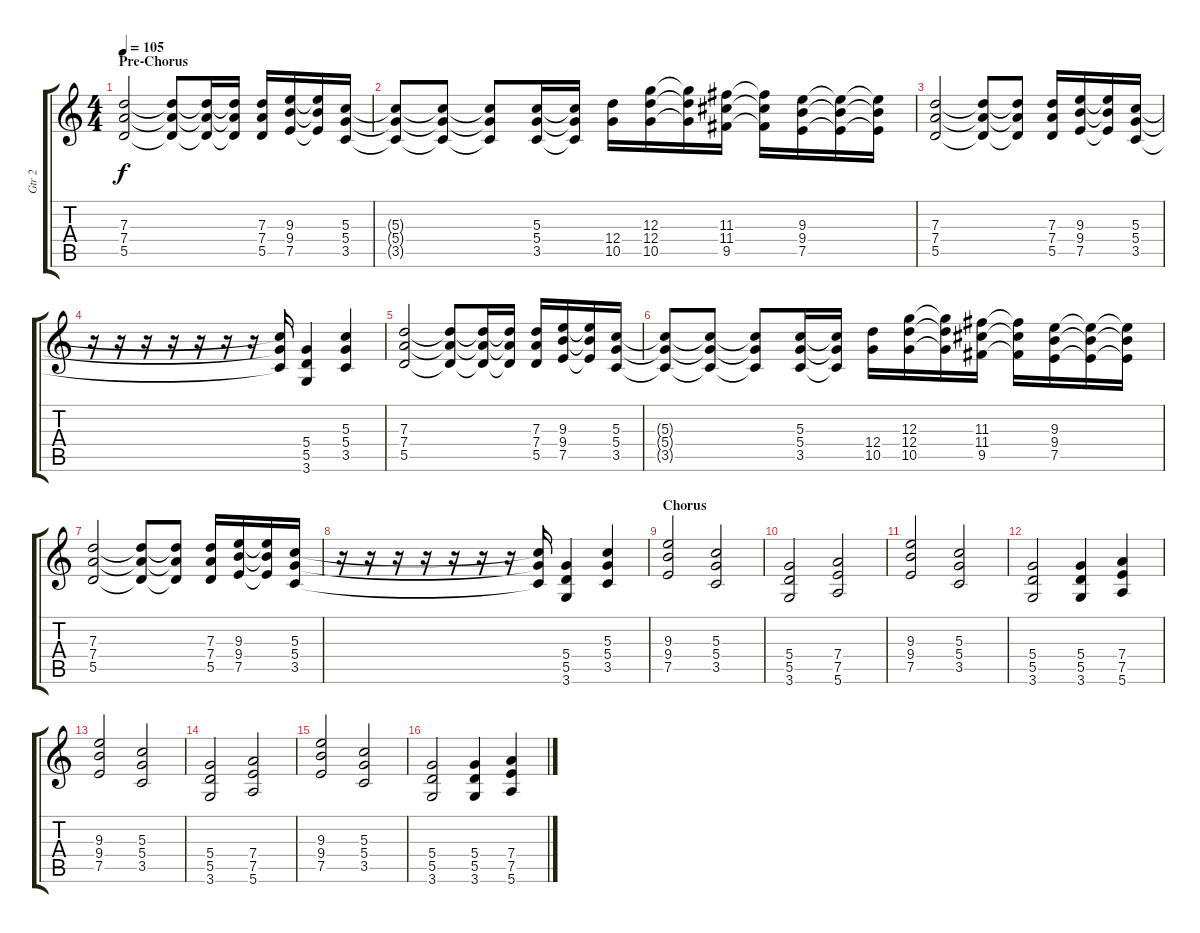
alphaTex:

\track ("Gtr 2" "Gtr 2") {instrument distortionguitar}
\staff {score tabs}
\tuning (E4 B3 G3 D3 A2 E2) {hide}
\ts (4 4)
\section ("" "Pre-Chorus")
\tempo 105
\clef g2
\ks c
(7.3 7.4 5.5).2{dy f} (7.3{t} 7.4{t} 5.5{t}).8 (7.3{t} 7.4{t} 5.5{t}).16 (7.3{t} 7.4{t} 5.5{t}).16 (7.3 7.4 5.5).16 (9.3 9.4 7.5).16 (9.3{t} 9.4{t} 7.5{t}).16 (5.3 5.4 3.5).16 |
(5.3{t} 5.4{t} 3.5{t}).8 (5.3{t} 5.4{t} 3.5{t}).8 (5.3{t} 5.4{t} 3.5{t}).8 (5.3 5.4 3.5).16 (5.3{t} 5.4{t} 3.5{t}).16 (12.4 10.5).16 (12.3 12.4 10.5).16 (12.3{t} 12.4{t} 10.5{t}).16 (11.3 11.4 9.5).16 (11.3{t} 11.4{t} 9.5{t}).16 (9.3 9.4 7.5).16 (9.3{t} 9.4{t} 7.5{t}).16 (9.3{t} 9.4{t} 7.5{t}).16 |
(7.3 7.4 5.5).2 (7.3{t} 7.4{t} 5.5{t}).8 (7.3{t} 7.4{t} 5.5{t}).8 (7.3 7.4 5.5).16 (9.3 9.4 7.5).16 (9.3{t} 9.4{t} 7.5{t}).16 (5.3 5.4 3.5).16 |
r.16 r.16 r.16 r.16 r.16 r.16 r.16 (5.3{t} 5.4{t} 3.5{t}).16 (5.4 5.5 3.6).4 (5.3 5.4 3.5).4 |
(7.3 7.4 5.5).2 (7.3{t} 7.4{t} 5.5{t}).8 (7.3{t} 7.4{t} 5.5{t}).16 (7.3{t} 7.4{t} 5.5{t}).16 (7.3 7.4 5.5).16 (9.3 9.4 7.5).16 (9.3{t} 9.4{t} 7.5{t}).16 (5.3 5.4 3.5).16 |
(5.3{t} 5.4{t} 3.5{t}).8 (5.3{t} 5.4{t} 3.5{t}).8 (5.3{t} 5.4{t} 3.5{t}).8 (5.3 5.4 3.5).16 (5.3{t} 5.4{t} 3.5{t}).16 (12.4 10.5).16 (12.3 12.4 10.5).16 (12.3{t} 12.4{t} 10.5{t}).16 (11.3 11.4 9.5).16 (11.3{t} 11.4{t} 9.5{t}).16 (9.3 9.4 7.5).16 (9.3{t} 9.4{t} 7.5{t}).16 (9.3{t} 9.4{t} 7.5{t}).16 |
(7.3 7.4 5.5).2 (7.3{t} 7.4{t} 5.5{t}).8 (7.3{t} 7.4{t} 5.5{t}).8 (7.3 7.4 5.5).16 (9.3 9.4 7.5).16 (9.3{t} 9.4{t} 7.5{t}).16 (5.3 5.4 3.5).16 |
r.16 r.16 r.16 r.16 r.16 r.16 r.16 (5.3{t} 5.4{t} 3.5{t}).16 (5.4 5.5 3.6).4 (5.3 5.4 3.5).4 |
\section ("" "Chorus")
(9.3 9.4 7.5).2 (5.3 5.4 3.5).2 |
(5.4 5.5 3.6).2 (7.4 7.5 5.6).2 |
(9.3 9.4 7.5).2 (5.3 5.4 3.5).2 |
(5.4 5.5 3.6).2 (5.4 5.5 3.6).4 (7.4 7.5 5.6).4 |
(9.3 9.4 7.5).2 (5.3 5.4 3.5).2 |
(5.4 5.5 3.6).2 (7.4 7.5 5.6).2 |
(9.3 9.4 7.5).2 (5.3 5.4 3.5).2 |
(5.4 5.5 3.6).2 (5.4 5.5 3.6).4 (7.4 7.5 5.6).4
